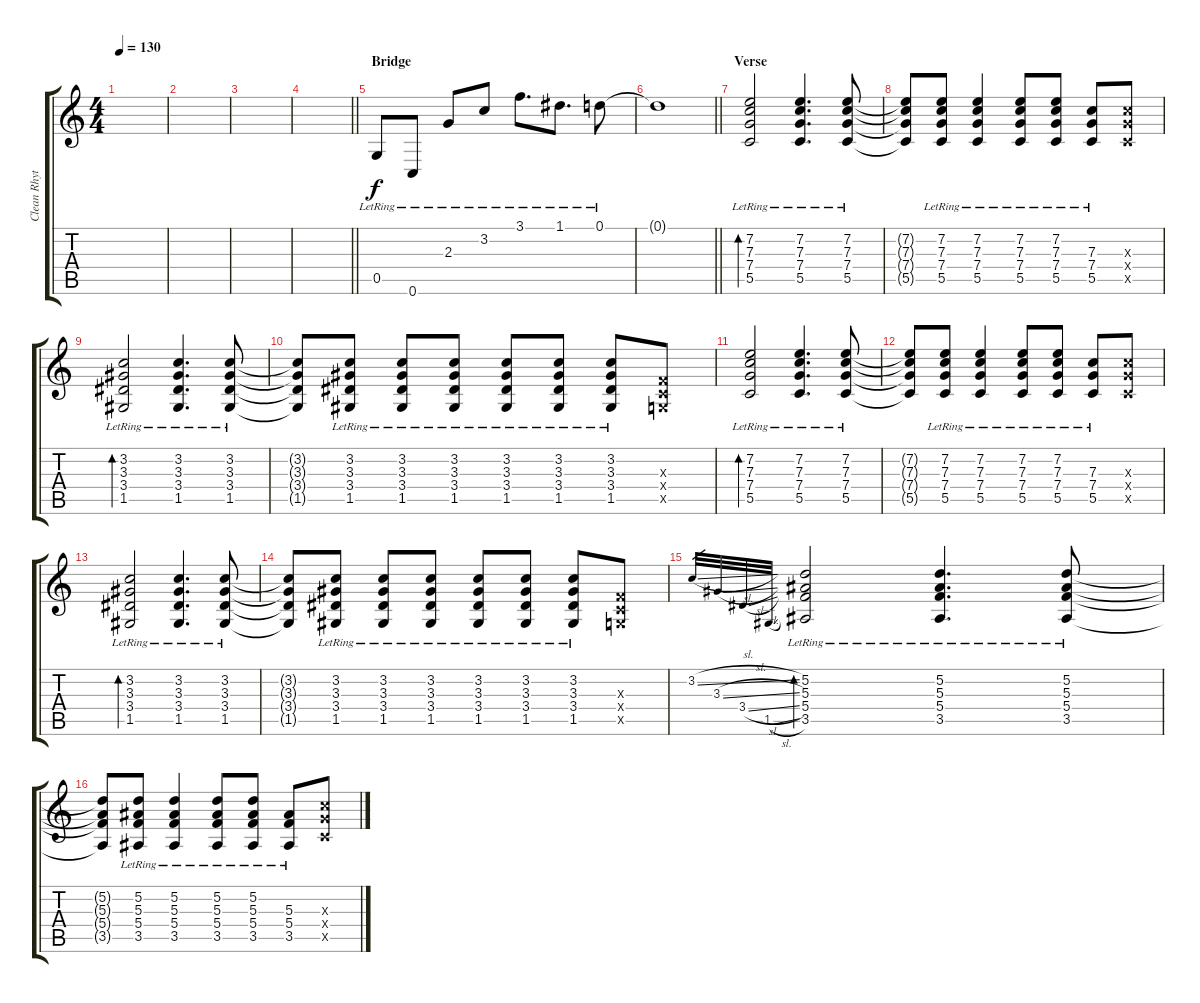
\track ("Clean Rhythm" "Clean Rhyt") {instrument electricguitarjazz}
\staff {score tabs}
\tuning (D4 A3 F3 C3 G2 C2) {hide}
\ts (4 4)
\tempo 130
\clef g2
\ks c
|
|
|
\barLineRight lightlight
|
\section ("" "Bridge")
0.5{lr}.8 0.6{lr}.8 2.3{lr}.8 3.2{lr}.8 3.1{lr}.8{d} 1.1{lr}.8{d} 0.1{lr}.8 |
\barLineRight lightlight
0.1{t}.1 |
\section ("" "Verse")
(7.2{lr} 7.3{lr} 7.4{lr} 5.5{lr}).2{bd 60} (7.2{lr} 7.3{lr} 7.4{lr} 5.5{lr}).4{d} (7.2{lr} 7.3{lr} 7.4{lr} 5.5{lr}).8 |
(7.2{t} 7.3{t} 7.4{t} 5.5{t}).8 (7.2{lr} 7.3{lr} 7.4{lr} 5.5{lr}).8 (7.2{lr} 7.3{lr} 7.4{lr} 5.5{lr}).4 (7.2{lr} 7.3{lr} 7.4{lr} 5.5{lr}).8 (7.2{lr} 7.3{lr} 7.4{lr} 5.5{lr}).8 (7.3{lr} 7.4{lr} 5.5{lr}).8 (7.3{x} 7.4{x} 5.5{x}).8 |
(3.2{lr} 3.3{lr} 3.4{lr} 1.5{lr}).2{bd 60} (3.2{lr} 3.3{lr} 3.4{lr} 1.5{lr}).4{d} (3.2{lr} 3.3{lr} 3.4{lr} 1.5{lr}).8 |
(3.2{t} 3.3{t} 3.4{t} 1.5{t}).8 (3.2{lr} 3.3{lr} 3.4{lr} 1.5{lr}).8 (3.2{lr} 3.3{lr} 3.4{lr} 1.5{lr}).8 (3.2{lr} 3.3{lr} 3.4{lr} 1.5{lr}).8 (3.2{lr} 3.3{lr} 3.4{lr} 1.5{lr}).8 (3.2{lr} 3.3{lr} 3.4{lr} 1.5{lr}).8 (3.2{lr} 3.3{lr} 3.4{lr} 1.5{lr}).8 (0.3{x} 0.4{x} 0.5{x}).8 |
(7.2{lr} 7.3{lr} 7.4{lr} 5.5{lr}).2{bd 60} (7.2{lr} 7.3{lr} 7.4{lr} 5.5{lr}).4{d} (7.2{lr} 7.3{lr} 7.4{lr} 5.5{lr}).8 |
(7.2{t} 7.3{t} 7.4{t} 5.5{t}).8 (7.2{lr} 7.3{lr} 7.4{lr} 5.5{lr}).8 (7.2{lr} 7.3{lr} 7.4{lr} 5.5{lr}).4 (7.2{lr} 7.3{lr} 7.4{lr} 5.5{lr}).8 (7.2{lr} 7.3{lr} 7.4{lr} 5.5{lr}).8 (7.3{lr} 7.4{lr} 5.5{lr}).8 (7.3{x} 7.4{x} 5.5{x}).8 |
(3.2{lr} 3.3{lr} 3.4{lr} 1.5{lr}).2{bd 60} (3.2{lr} 3.3{lr} 3.4{lr} 1.5{lr}).4{d} (3.2{lr} 3.3{lr} 3.4{lr} 1.5{lr}).8 |
(3.2{t} 3.3{t} 3.4{t} 1.5{t}).8 (3.2{lr} 3.3{lr} 3.4{lr} 1.5{lr}).8 (3.2{lr} 3.3{lr} 3.4{lr} 1.5{lr}).8 (3.2{lr} 3.3{lr} 3.4{lr} 1.5{lr}).8 (3.2{lr} 3.3{lr} 3.4{lr} 1.5{lr}).8 (3.2{lr} 3.3{lr} 3.4{lr} 1.5{lr}).8 (3.2{lr} 3.3{lr} 3.4{lr} 1.5{lr}).8 (0.3{x} 0.4{x} 0.5{x}).8 |
3.2{sl}.32{gr} 3.3{sl}.32{gr} 3.4{sl}.32{gr} 1.5{sl}.32{gr} (5.2{lr} 5.3{lr} 5.4{lr} 3.5{lr}).2{bd 60} (5.2{lr} 5.3{lr} 5.4{lr} 3.5{lr}).4{d} (5.2{lr} 5.3{lr} 5.4{lr} 3.5{lr}).8 |
(5.2{t} 5.3{t} 5.4{t} 3.5{t}).8 (5.2{lr} 5.3{lr} 5.4{lr} 3.5{lr}).8 (5.2{lr} 5.3{lr} 5.4{lr} 3.5{lr}).4 (5.2{lr} 5.3{lr} 5.4{lr} 3.5{lr}).8 (5.2{lr} 5.3{lr} 5.4{lr} 3.5{lr}).8 (5.3{lr} 5.4{lr} 3.5{lr}).8 (7.3{x} 7.4{x} 5.5{x}).8
